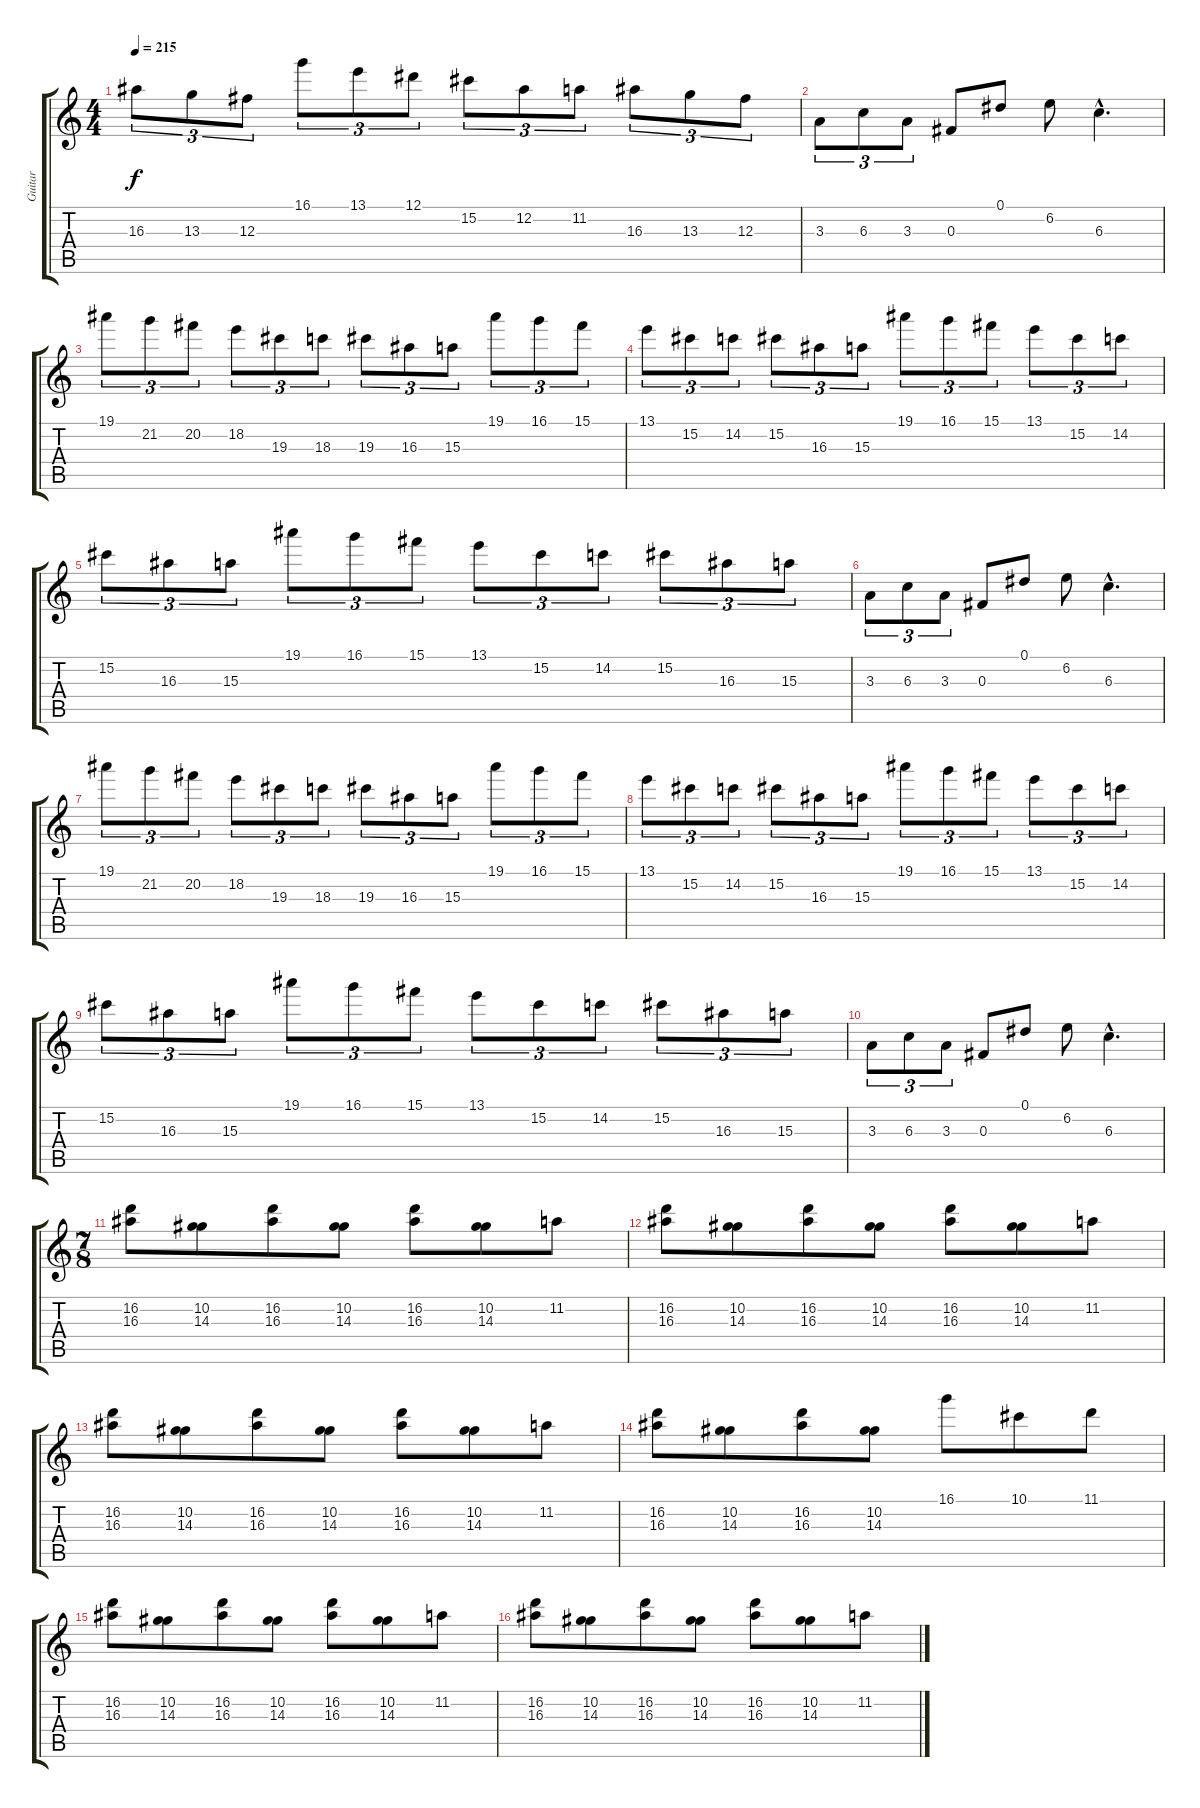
\track ("Guitar" "Guitar") {instrument distortionguitar}
\staff {score tabs}
\tuning (Eb4 Bb3 Gb3 Db3 Ab2 Eb2) {hide}
\ts (4 4)
\tempo 215
\clef g2
\ks c
16.3.8{tu (3 2) dy f} 13.3.8{tu (3 2)} 12.3.8{tu (3 2)} 16.1.8{tu (3 2)} 13.1.8{tu (3 2)} 12.1.8{tu (3 2)} 15.2.8{tu (3 2)} 12.2.8{tu (3 2)} 11.2.8{tu (3 2)} 16.3.8{tu (3 2)} 13.3.8{tu (3 2)} 12.3.8{tu (3 2)} |
3.3.8{tu (3 2)} 6.3.8{tu (3 2)} 3.3.8{tu (3 2)} 0.3.8 0.1.8 6.2.8 6.3{hac}.4{d} |
19.1.8{tu (3 2)} 21.2.8{tu (3 2)} 20.2.8{tu (3 2)} 18.2.8{tu (3 2)} 19.3.8{tu (3 2)} 18.3.8{tu (3 2)} 19.3.8{tu (3 2)} 16.3.8{tu (3 2)} 15.3.8{tu (3 2)} 19.1.8{tu (3 2)} 16.1.8{tu (3 2)} 15.1.8{tu (3 2)} |
13.1.8{tu (3 2)} 15.2.8{tu (3 2)} 14.2.8{tu (3 2)} 15.2.8{tu (3 2)} 16.3.8{tu (3 2)} 15.3.8{tu (3 2)} 19.1.8{tu (3 2)} 16.1.8{tu (3 2)} 15.1.8{tu (3 2)} 13.1.8{tu (3 2)} 15.2.8{tu (3 2)} 14.2.8{tu (3 2)} |
15.2.8{tu (3 2)} 16.3.8{tu (3 2)} 15.3.8{tu (3 2)} 19.1.8{tu (3 2)} 16.1.8{tu (3 2)} 15.1.8{tu (3 2)} 13.1.8{tu (3 2)} 15.2.8{tu (3 2)} 14.2.8{tu (3 2)} 15.2.8{tu (3 2)} 16.3.8{tu (3 2)} 15.3.8{tu (3 2)} |
3.3.8{tu (3 2)} 6.3.8{tu (3 2)} 3.3.8{tu (3 2)} 0.3.8 0.1.8 6.2.8 6.3{hac}.4{d} |
19.1.8{tu (3 2)} 21.2.8{tu (3 2)} 20.2.8{tu (3 2)} 18.2.8{tu (3 2)} 19.3.8{tu (3 2)} 18.3.8{tu (3 2)} 19.3.8{tu (3 2)} 16.3.8{tu (3 2)} 15.3.8{tu (3 2)} 19.1.8{tu (3 2)} 16.1.8{tu (3 2)} 15.1.8{tu (3 2)} |
13.1.8{tu (3 2)} 15.2.8{tu (3 2)} 14.2.8{tu (3 2)} 15.2.8{tu (3 2)} 16.3.8{tu (3 2)} 15.3.8{tu (3 2)} 19.1.8{tu (3 2)} 16.1.8{tu (3 2)} 15.1.8{tu (3 2)} 13.1.8{tu (3 2)} 15.2.8{tu (3 2)} 14.2.8{tu (3 2)} |
15.2.8{tu (3 2)} 16.3.8{tu (3 2)} 15.3.8{tu (3 2)} 19.1.8{tu (3 2)} 16.1.8{tu (3 2)} 15.1.8{tu (3 2)} 13.1.8{tu (3 2)} 15.2.8{tu (3 2)} 14.2.8{tu (3 2)} 15.2.8{tu (3 2)} 16.3.8{tu (3 2)} 15.3.8{tu (3 2)} |
3.3.8{tu (3 2)} 6.3.8{tu (3 2)} 3.3.8{tu (3 2)} 0.3.8 0.1.8 6.2.8 6.3{hac}.4{d} |
\ts (7 8)
(16.2 16.3).8 (10.2 14.3).8 (16.2 16.3).8 (10.2 14.3).8 (16.2 16.3).8 (10.2 14.3).8 11.2.8 |
(16.2 16.3).8 (10.2 14.3).8 (16.2 16.3).8 (10.2 14.3).8 (16.2 16.3).8 (10.2 14.3).8 11.2.8 |
(16.2 16.3).8 (10.2 14.3).8 (16.2 16.3).8 (10.2 14.3).8 (16.2 16.3).8 (10.2 14.3).8 11.2.8 |
(16.2 16.3).8 (10.2 14.3).8 (16.2 16.3).8 (10.2 14.3).8 16.1.8 10.1.8 11.1.8 |
(16.2 16.3).8 (10.2 14.3).8 (16.2 16.3).8 (10.2 14.3).8 (16.2 16.3).8 (10.2 14.3).8 11.2.8 |
(16.2 16.3).8 (10.2 14.3).8 (16.2 16.3).8 (10.2 14.3).8 (16.2 16.3).8 (10.2 14.3).8 11.2.8
